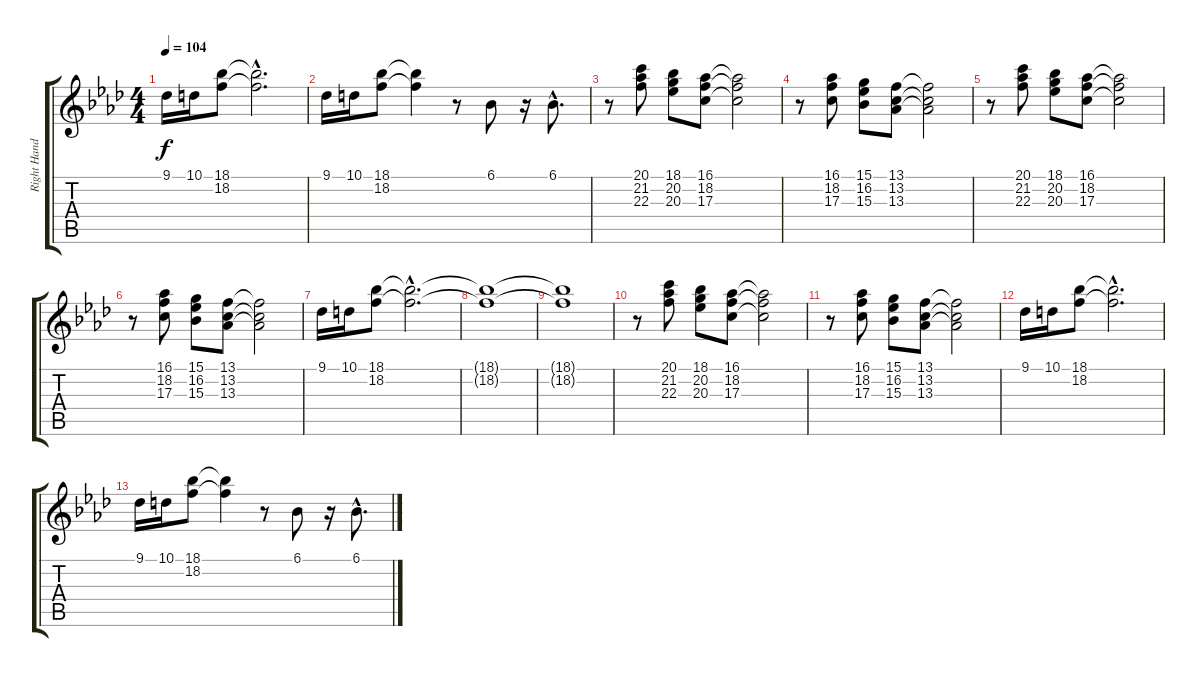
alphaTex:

\track ("Right Hand" "Right Hand") {instrument electricpiano2}
\staff {score tabs}
\tuning (E4 B3 G3 D3 A2 E2) {hide}
\ts (4 4)
\tempo 104
\clef g2
\ks ab
9.1.16{dy f} 10.1.16 (18.1 18.2).8 (18.1{hac t} 18.2{hac t}).2{d} |
9.1.16 10.1.16 (18.1 18.2).8 (18.1{t} 18.2{t}).4 r.8 6.1.8 r.16 6.1{hac}.8{d} |
r.8 (20.1 21.2 22.3).8 (18.1 20.2 20.3).8 (16.1 18.2 17.3).8 (16.1{t} 18.2{t} 17.3{t}).2 |
r.8 (16.1 18.2 17.3).8 (15.1 16.2 15.3).8 (13.1 13.2 13.3).8 (13.1{t} 13.2{t} 13.3{t}).2 |
r.8 (20.1 21.2 22.3).8 (18.1 20.2 20.3).8 (16.1 18.2 17.3).8 (16.1{t} 18.2{t} 17.3{t}).2 |
r.8 (16.1 18.2 17.3).8 (15.1 16.2 15.3).8 (13.1 13.2 13.3).8 (13.1{t} 13.2{t} 13.3{t}).2 |
9.1.16 10.1.16 (18.1 18.2).8 (18.1{hac t} 18.2{hac t}).2{d} |
(18.1{t} 18.2{t}).1 |
(18.1{t} 18.2{t}).1 |
r.8 (20.1 21.2 22.3).8 (18.1 20.2 20.3).8 (16.1 18.2 17.3).8 (16.1{t} 18.2{t} 17.3{t}).2 |
r.8 (16.1 18.2 17.3).8 (15.1 16.2 15.3).8 (13.1 13.2 13.3).8 (13.1{t} 13.2{t} 13.3{t}).2 |
9.1.16 10.1.16 (18.1 18.2).8 (18.1{hac t} 18.2{hac t}).2{d} |
9.1.16 10.1.16 (18.1 18.2).8 (18.1{t} 18.2{t}).4 r.8 6.1.8 r.16 6.1{hac}.8{d}
